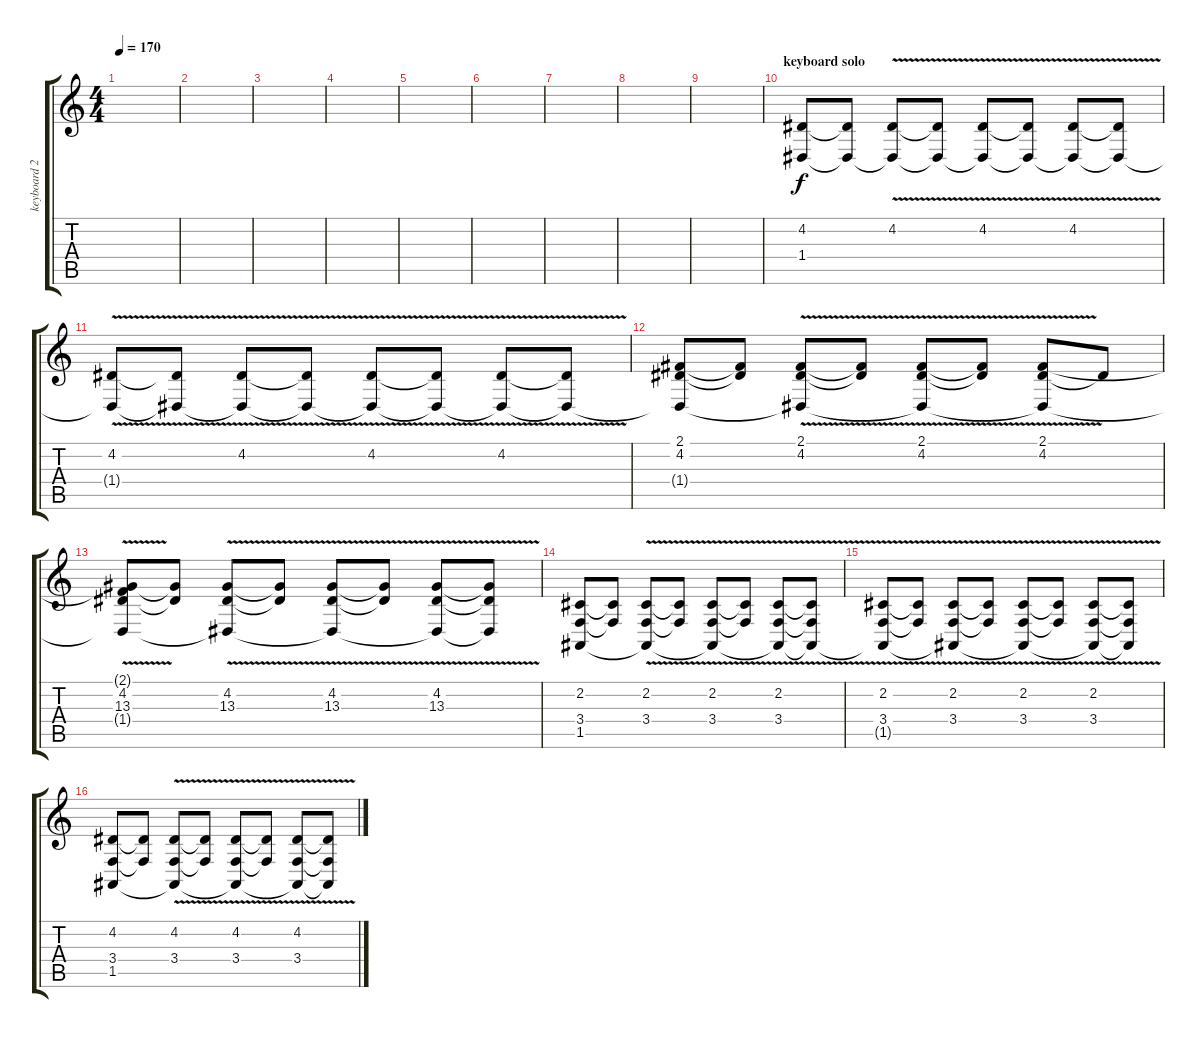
\track ("keyboard 2 - only for the sound" "keyboard 2") {instrument pad3polysynth}
\staff {score tabs}
\tuning (E4 B3 G3 D3 A2 E2) {hide}
\ts (4 4)
\tempo 170
\clef g2
\ks c
|
|
|
|
|
|
|
|
|
\section ("" "keyboard solo")
(4.2 1.4).8 (4.2{t} 1.4{t}).8 (4.2{v} 1.4{t}).8 (4.2{t} 1.4{t}).8 (4.2{v} 1.4{t}).8 (4.2{t} 1.4{t}).8 (4.2{v} 1.4{t}).8 (4.2{t} 1.4{t}).8 |
(4.2{v} 1.4{t}).8 (4.2{t} 1.4{t}).8 (4.2{v} 1.4{t}).8 (4.2{t} 1.4{t}).8 (4.2{v} 1.4{t}).8 (4.2{t} 1.4{t}).8 (4.2{v} 1.4{t}).8 (4.2{t} 1.4{t}).8 |
(2.1 4.2 1.4{t}).8 (2.1{t} 4.2{t}).8 (2.1{v} 4.2 1.4{t}).8 (2.1{t} 4.2{t}).8 (2.1{v} 4.2 1.4{t}).8 (2.1{t} 4.2{t}).8 (2.1{v} 4.2 1.4{t}).8 4.2{t}.8 |
(2.1{t} 4.2 13.3 1.4{t}).8 (4.2{t} 13.3{t}).8 (4.2{v} 13.3 1.4{t}).8 (4.2{t} 13.3{t}).8 (4.2{v} 13.3 1.4{t}).8 (4.2{t} 13.3{t}).8 (4.2{v} 13.3 1.4{t}).8 (4.2{t} 13.3{t} 1.4{t}).8 |
(2.2 3.4 1.5).8 (2.2{t} 3.4{t}).8 (2.2{v} 3.4 1.5{t}).8 (2.2{t} 3.4{t}).8 (2.2{v} 3.4 1.5{t}).8 (2.2{t} 3.4{t}).8 (2.2{v} 3.4 1.5{t}).8 (2.2{t} 3.4{t} 1.5{t}).8 |
(2.2{v} 3.4 1.5{t}).8 (2.2{t} 3.4{t}).8 (2.2{v} 3.4 1.5{t}).8 (2.2{t} 3.4{t}).8 (2.2{v} 3.4 1.5{t}).8 (2.2{t} 3.4{t}).8 (2.2{v} 3.4 1.5{t}).8 (2.2{t} 3.4{t} 1.5{t}).8 |
(4.2 3.4 1.5).8 (4.2{t} 3.4{t}).8 (4.2{v} 3.4 1.5{t}).8 (4.2{t} 3.4{t}).8 (4.2{v} 3.4 1.5{t}).8 (4.2{t} 3.4{t}).8 (4.2{v} 3.4 1.5{t}).8 (4.2{t} 3.4{t} 1.5{t}).8
